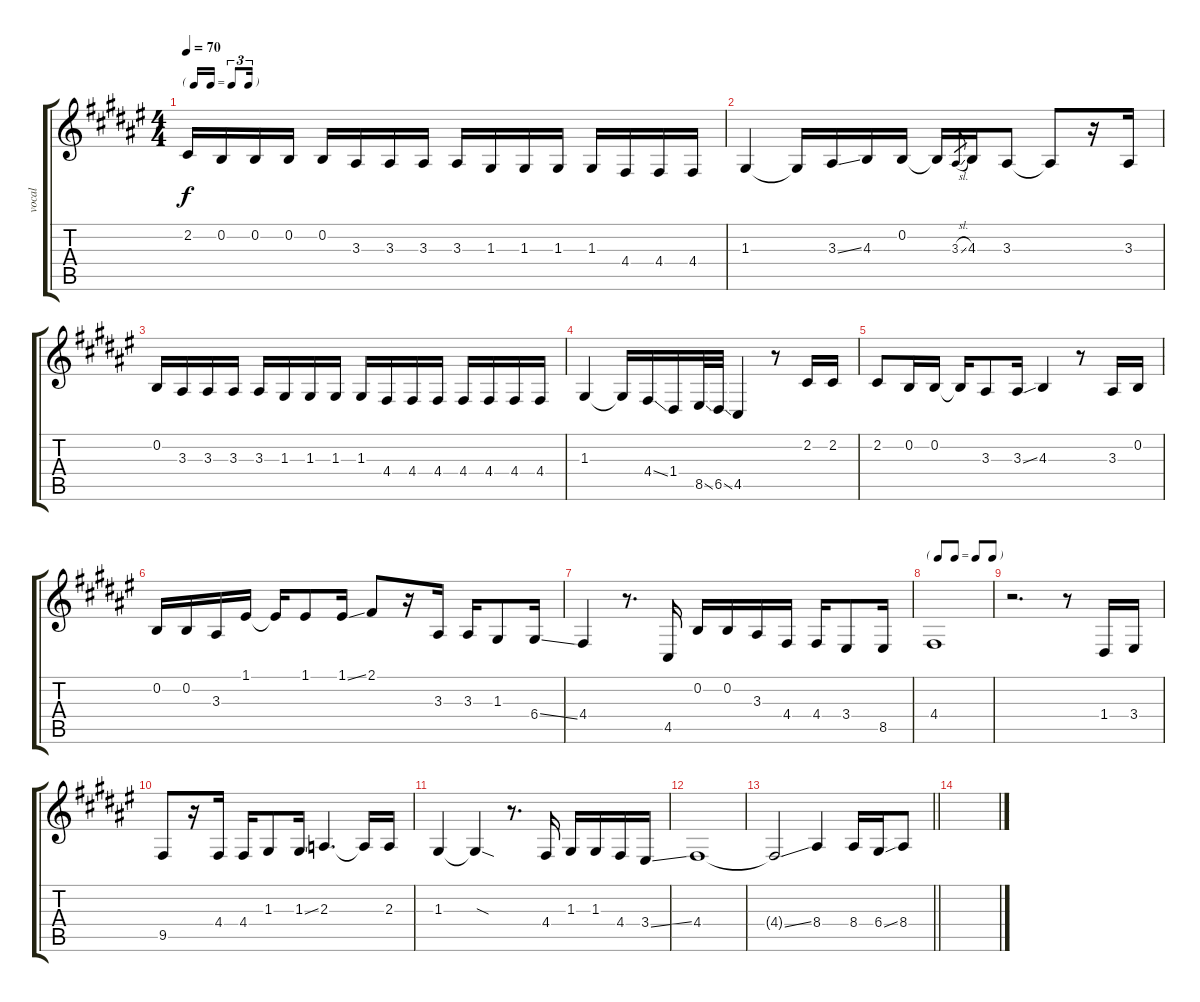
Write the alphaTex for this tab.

\track ("vocal" "vocal") {instrument lead6voice}
\staff {score tabs}
\tuning (E4 B3 G3 D3 A2 E2) {hide}
\ts (4 4)
\tf triplet16th
\section ("" "")
\tempo 70
\clef g2
\ks f#
2.2.16{dy f} 0.2.16 0.2.16 0.2.16 0.2.16 3.3.16 3.3.16 3.3.16 3.3.16 1.3.16 1.3.16 1.3.16 1.3.16 4.4.16 4.4.16 4.4.16 |
1.3.4 1.3{t}.16 3.3{ss}.16 4.3.16 0.2.16 0.2{t}.16 3.3{sl}.8{gr} 4.3.16 3.3.8 3.3{t}.8 r.16 3.3.16 |
0.2.16 3.3.16 3.3.16 3.3.16 3.3.16 1.3.16 1.3.16 1.3.16 1.3.16 4.4.16 4.4.16 4.4.16 4.4.16 4.4.16 4.4.16 4.4.16 |
1.3.4 1.3{t}.16 4.4{ss}.16 1.4.16 8.5{ss}.32 6.5{ss}.32 4.5.4 r.8 2.2.16 2.2.16 |
2.2.8 0.2.16 0.2.16 0.2{t}.16 3.3.8 3.3{ss}.16 4.3.4 r.8 3.3.16 0.2.16 |
0.2.16 0.2.16 3.3.16 1.1.16 1.1{t}.16 1.1.8 1.1{ss}.16 2.1.8 r.16 3.3.16 3.3.16 1.3.8 6.4{ss}.16 |
4.4.4 r.8{d} 4.5.16 0.2.16 0.2.16 3.3.16 4.4.16 4.4.16 3.4.8 8.5.16 |
\tf none
4.4.1 |
r.2{d} r.8 1.4.16 3.4.16 |
9.5.8 r.16 4.4.16 4.4.16 1.3.8 1.3{ss}.16 2.3.4{d} 2.3{t}.16 2.3.16 |
1.3.4 1.3{sod t}.4 r.8{d} 4.4.16 1.3.16 1.3.16 4.4.16 3.4{ss}.16 |
4.4.1 |
\barLineRight lightlight
4.4{ss t}.2 8.4.4 8.4.16 6.4{ss}.16 8.4.8 |
\section ("" "")
